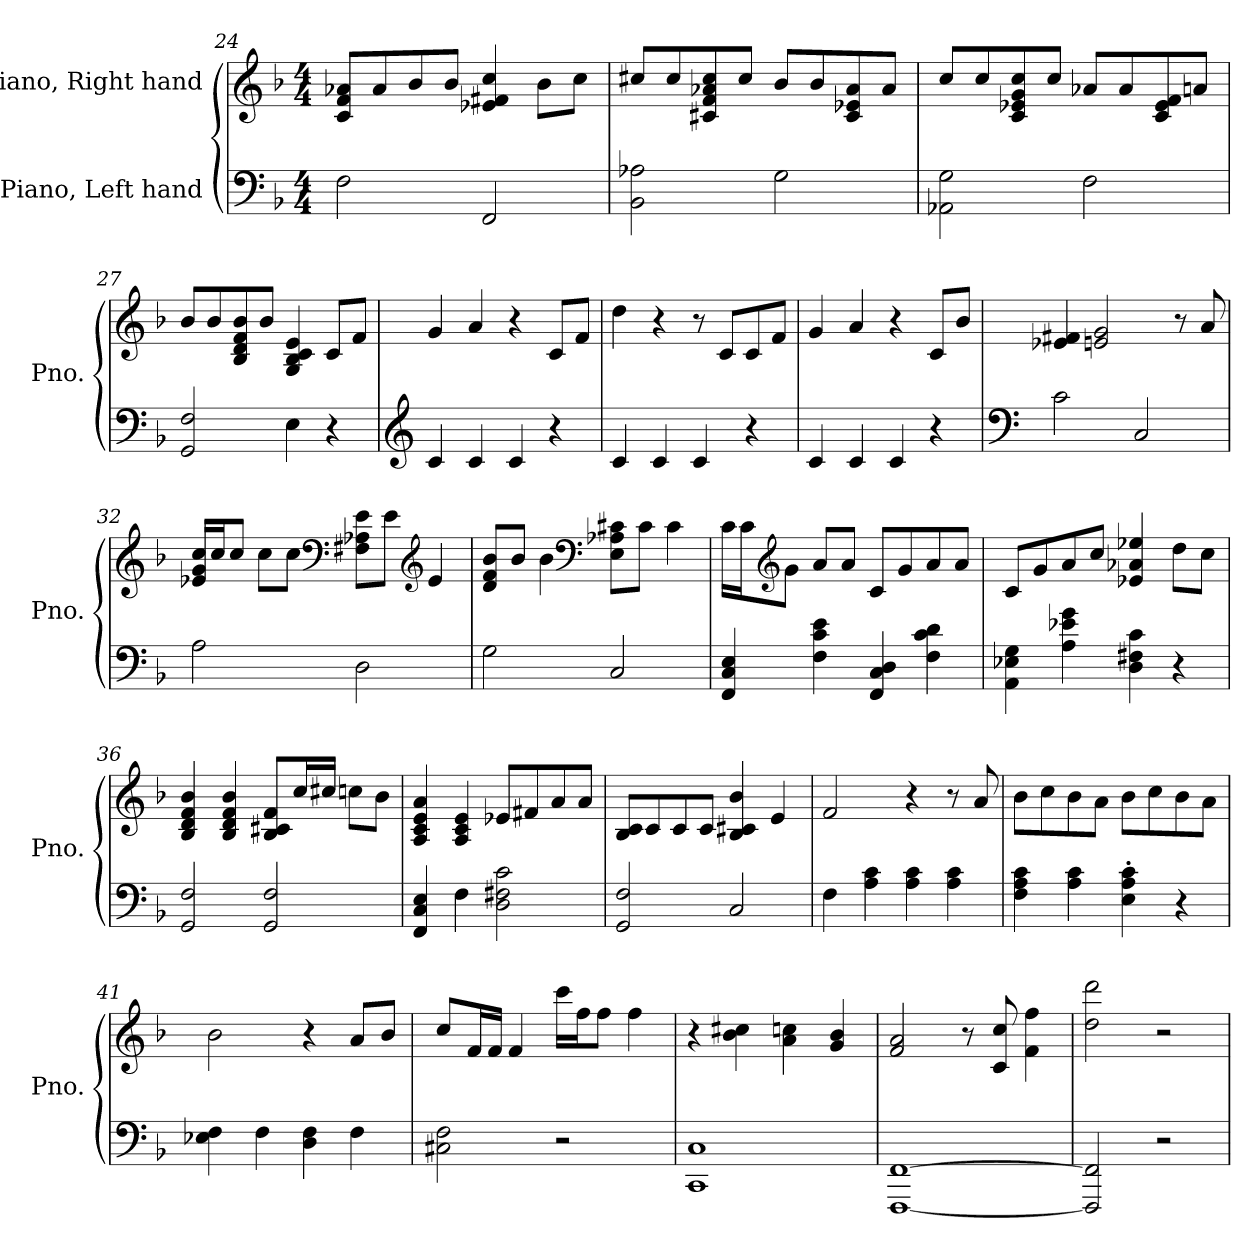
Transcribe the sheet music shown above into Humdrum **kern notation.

**kern	**kern
*part2	*part1
*staff2	*staff1
*I"Piano, Left hand	*I"Piano, Right hand
*I'Pno.	*I'Pno.
!!LO:PB:g=z
*clefF4	*clefG2
*k[b-]	*k[b-]
*M4/4	*M4/4
=24	=24
2F\	8c/ 8f/ 8a-X/L
.	8a-/
.	8b-/
.	8b-/J
2FF/	4e-X/ 4f#X/ 4cc/
.	8b-\L
.	8cc\J
=25	=25
2BB-\ 2A-X\	8cc#X/L
.	8cc#/
.	8c#X/ 8f/ 8a-X/ 8cc#/
.	8cc#/J
2G\	8b-/L
.	8b-/
.	8c#/ 8e-X/ 8a-/
.	8a-/J
=26	=26
2AA-X\ 2G\	8cc/L
.	8cc/
.	8c/ 8e-X/ 8g/ 8cc/
.	8cc/J
2F\	8a-X/L
.	8a-/
.	8c/ 8e-/ 8f/
.	8an/J
=27	=27
2GG/ 2F/	8b-/L
.	8b-/
.	8B-/ 8d/ 8f/ 8b-/
.	8b-/J
4E\	4G/ 4B-/ 4c/ 4e/
4r	8c/L
.	8f/J
!!LO:LB:g=z
=28	=28
*clefG2	*
4c/	4g/
4c/	4a/
4c/	4r
4r	8c/L
.	8f/J
=29	=29
4c/	4dd\
4c/	4r
4c/	8r
.	8c/L
4r	8c/
.	8f/J
=30	=30
4c/	4g/
4c/	4a/
4c/	4r
4r	8c/L
.	8b-/J
=31	=31
*clefF4	*
2c\	4e-X/ 4f#X/
.	2en/ 2g/
2C/	.
.	8r
.	8a/
=32	=32
2A\	16e-X/ 16g/ 16cc/LL
.	16cc/J
.	8cc/J
.	8cc\L
.	8cc\J
*	*clefF4
2D\	8F#X\ 8A-X\ 8e-\L
.	8e-\J
*	*clefG2
.	4e-/
!!LO:LB:g=z
=33	=33
2G\	8d/ 8f/ 8b-/L
.	8b-/J
.	4b-\
*	*clefF4
2C/	8E\ 8A-X\ 8c#X\L
.	8c#\J
.	4c#\
=34	=34
4FF/ 4C/ 4E/	16c\LL
.	16c\J
*	*clefG2
.	8g\J
4F\ 4c\ 4e\	8a/L
.	8a/J
4FF/ 4C/ 4D/	8c/L
.	8g/
4F\ 4c\ 4d\	8a/
.	8a/J
=35	=35
4AA\ 4E-X\ 4G\	8c/L
.	8g/
4A\ 4e-X\ 4g\	8a/
.	8cc/J
4D\ 4F#X\ 4c\	4e-X/ 4a-X/ 4ee-X/
4r	8dd\L
.	8cc\J
=36	=36
2GG/ 2F/	4B-/ 4d/ 4f/ 4b-/
.	4B-/ 4d/ 4f/ 4b-/
2GG/ 2F/	8B-/ 8c#X/ 8f/L
.	16cc/L
.	16cc#X/JJ
.	8ccn\L
.	8b-\J
!!LO:LB:g=z
=37	=37
4FF/ 4C/ 4E/	4A/ 4c/ 4e/ 4a/
4F\	4A/ 4c/ 4e/
2D\ 2F#X\ 2c\	8e-X/L
.	8f#X/
.	8a/
.	8a/J
=38	=38
2GG/ 2F/	8B-/ 8c/L
.	8c/
.	8c/
.	8c/J
2C/	4B-/ 4c#X/ 4b-/
.	4e/
=39	=39
4F\	2f/
4A\ 4c\	.
4A\ 4c\	4r
4A\ 4c\	8r
.	8a/
=40	=40
4F\ 4A\ 4c\	8b-\L
.	8cc\
4A\ 4c\	8b-\
.	8a\J
4E\' 4A\' 4c\'	8b-\L
.	8cc\
4r	8b-\
.	8a\J
=41	=41
4E-X\ 4F\	2b-\
4F\	.
4D\ 4F\	4r
4F\	8a/L
.	8b-/J
!!LO:LB:g=z
=42	=42
2C#X\ 2F\	8cc/L
.	16f/L
.	16f/JJ
.	4f/
2r	16ccc\LL
.	16ff\J
.	8ff\J
.	4ff\
=43	=43
1CC 1C	4r
.	4b-\ 4cc#X\
.	4a\ 4ccn\
.	4g/ 4b-/
=44	=44
[1FFF [1FF	2f/ 2a/
.	8r
.	8c/ 8cc/
.	4f\ 4ff\
=45	=45
2FFF/] 2FF/]	2dd\ 2ddd\
2r	2r
=	=
*-	*-
